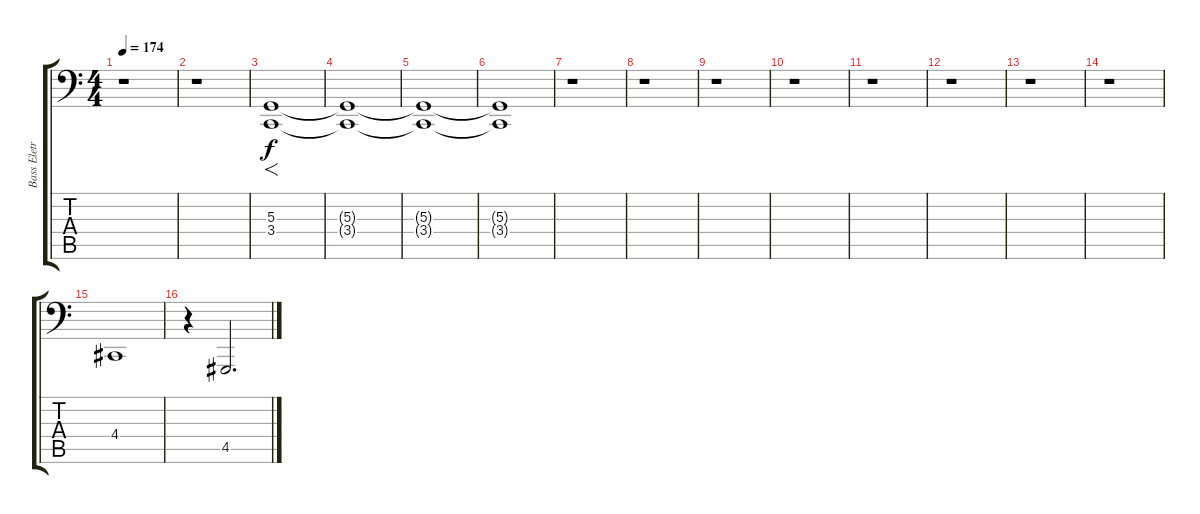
\track ("Bass Eletronic Effect" "Bass Eletr") {instrument synthbrass1}
\staff {score tabs}
\tuning (C3 G2 D2 A1 E1 B0) {hide}
\ts (4 4)
\tempo 174
\clef f4
\ks c
r.1{dy f} |
r.1 |
(5.3 3.4).1{f} |
(5.3{t} 3.4{t}).1 |
(5.3{t} 3.4{t}).1 |
(5.3{t} 3.4{t}).1 |
r.1 |
r.1 |
r.1 |
r.1 |
r.1 |
r.1 |
r.1 |
r.1 |
4.4.1 |
r.4 4.5.2{d}
